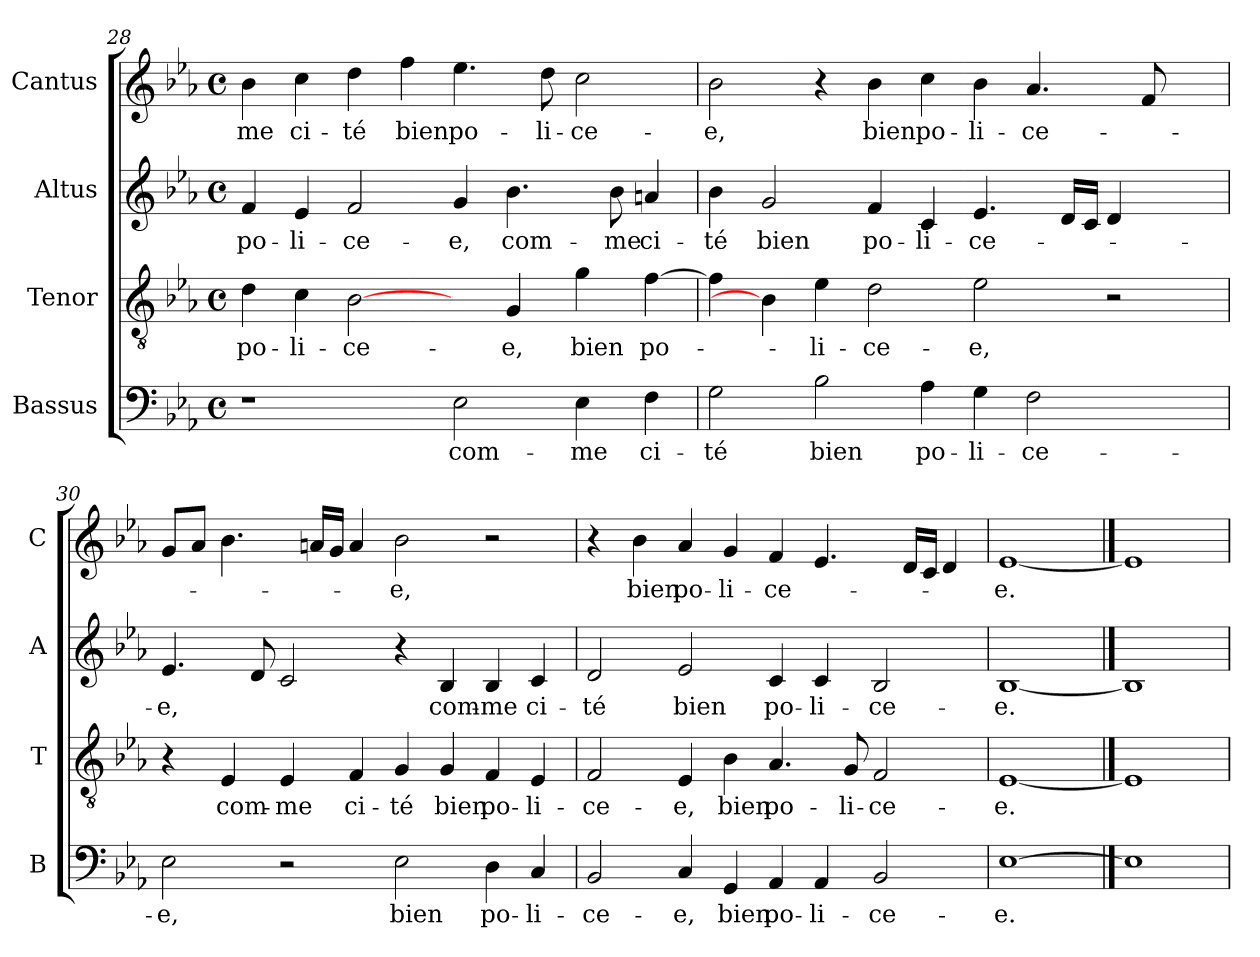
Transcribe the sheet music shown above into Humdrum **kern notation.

**kern	**text	**kern	**text	**kern	**text	**kern	**text
*part4	*part4	*part3	*part3	*part2	*part2	*part1	*part1
*staff4	*staff4	*staff3	*staff3	*staff2	*staff2	*staff1	*staff1
*I"Bassus	*	*I"Tenor	*	*I"Altus	*	*I"Cantus	*
*I'B	*	*I'T	*	*I'A	*	*I'C	*
*clefF4	*	*clefGv2	*	*clefG2	*	*clefG2	*
*k[b-e-a-]	*	*k[b-e-a-]	*	*k[b-e-a-]	*	*k[b-e-a-]	*
*E-:	*	*E-:	*	*E-:	*	*E-:	*
*M4/4	*	*M4/4	*	*M4/4	*	*M4/4	*
*met(c)	*	*met(c)	*	*met(c)	*	*met(c)	*
=28	=28	=28	=28	=28	=28	=28	=28
!	!	!	!LO:LY:b	!	!LO:LY:b	!	!LO:LY:b
1r	.	4d\	po-	4f/	po-	4b-\	-me
!	!	!	!LO:LY:b	!	!LO:LY:b	!	!LO:LY:b
.	.	4c\	-li-	4e-/	-li-	4cc\	ci-
!	!	!	!LO:LY:b	!	!LO:LY:b	!	!LO:LY:b
.	.	[2B-\	-ce-	2f/	-ce-	4dd\	-té
!	!	!	!	!	!	!	!LO:LY:b
.	.	.	.	.	.	4ff\	bien
!	!LO:LY:b	!	!	!	!LO:LY:b	!	!LO:LY:b
2E-\	com-	4ryy	.	4g/	-e,	4.ee-\	po-
!	!	!	!LO:LY:b	!	!LO:LY:b	!	!
.	.	4G/	-e,	4.b-\	com-	.	.
!	!	!	!	!	!	!	!LO:LY:b
.	.	.	.	.	.	8dd\	-li-
!	!LO:LY:b	!	!LO:LY:b	!	!	!	!LO:LY:b
4E-\	-me	4g\	bien	.	.	2cc\	-ce-
!	!	!	!	!	!LO:LY:b	!	!
.	.	.	.	8b-\	-me	.	.
!	!LO:LY:b	!	!LO:LY:b	!	!LO:LY:b	!	!
4F\	ci-	[4f\	po-	4an/	ci-	.	.
!!LO:LB:g=z
=29	=29	=29	=29	=29	=29	=29	=29
!	!LO:LY:b	!	!	!	!LO:LY:b	!	!LO:LY:b
2G\	-té	4f\]	.	4b-\	-té	2b-\	-e,
!	!	!	!	!	!LO:LY:b	!	!
.	.	4B-\]	.	2g/	bien	.	.
!	!LO:LY:b	!	!LO:LY:b	!	!	!	!
2B-\	bien	4e-\	-li-	.	.	4r	.
!	!	!	!LO:LY:b	!	!LO:LY:b	!	!LO:LY:b
.	.	2d\	-ce-	4f/	po-	4b-\	bien
!	!LO:LY:b	!	!	!	!LO:LY:b	!	!LO:LY:b
4A-\	po-	.	.	4c/	-li-	4cc\	po-
!	!LO:LY:b	!	!LO:LY:b	!	!LO:LY:b	!	!LO:LY:b
4G\	-li-	2e-\	-e,	4.e-/	-ce-	4b-\	-li-
!	!LO:LY:b	!	!	!	!	!	!LO:LY:b
2F\	-ce-	.	.	.	.	4.a-/	-ce-
.	.	.	.	16d/LL	.	.	.
.	.	.	.	16c/JJ	.	.	.
.	.	2r	.	4d/	.	.	.
.	.	.	.	.	.	8f/	.
4ryy	.	.	.	4ryy	.	4ryy	.
=30	=30	=30	=30	=30	=30	=30	=30
!	!LO:LY:b	!	!	!	!LO:LY:b	!	!
2E-\	-e,	4r	.	4.e-/	-e,	8g/L	.
.	.	.	.	.	.	8a-/J	.
!	!	!	!LO:LY:b	!	!	!	!
.	.	4E-/	com-	.	.	4.b-\	.
.	.	.	.	8d/	.	.	.
!	!	!	!LO:LY:b	!	!	!	!
2r	.	4E-/	-me	2c/	.	.	.
.	.	.	.	.	.	16an/LL	.
.	.	.	.	.	.	16g/JJ	.
!	!	!	!LO:LY:b	!	!	!	!
.	.	4F/	ci-	.	.	4a/	.
!	!LO:LY:b	!	!LO:LY:b	!	!	!	!LO:LY:b
2E-\	bien	4G/	-té	4r	.	2b-\	-e,
!	!	!	!LO:LY:b	!	!LO:LY:b	!	!
.	.	4G/	bien	4B-/	com-	.	.
!	!LO:LY:b	!	!LO:LY:b	!	!LO:LY:b	!	!
4D\	po-	4F/	po-	4B-/	-me	2r	.
!	!LO:LY:b	!	!LO:LY:b	!	!LO:LY:b	!	!
4C/	-li-	4E-/	-li-	4c/	ci-	.	.
=31	=31	=31	=31	=31	=31	=31	=31
!	!LO:LY:b	!	!LO:LY:b	!	!LO:LY:b	!	!
2BB-/	-ce-	2F/	-ce-	2d/	-té	4r	.
!	!	!	!	!	!	!	!LO:LY:b
.	.	.	.	.	.	4b-\	bien
!	!LO:LY:b	!	!LO:LY:b	!	!LO:LY:b	!	!LO:LY:b
4C/	-e,	4E-/	-e,	2e-/	bien	4a-/	po-
!	!LO:LY:b	!	!LO:LY:b	!	!	!	!LO:LY:b
4GG/	bien	4B-\	bien	.	.	4g/	-li-
!	!LO:LY:b	!	!LO:LY:b	!	!LO:LY:b	!	!LO:LY:b
4AA-/	po-	4.A-/	po-	4c/	po-	4f/	-ce-
!	!LO:LY:b	!	!	!	!LO:LY:b	!	!
4AA-/	-li-	.	.	4c/	-li-	4.e-/	.
!	!	!	!LO:LY:b	!	!	!	!
.	.	8G/	-li-	.	.	.	.
!	!LO:LY:b	!	!LO:LY:b	!	!LO:LY:b	!	!
2BB-/	-ce-	2F/	-ce-	2B-/	-ce-	.	.
.	.	.	.	.	.	16d/LL	.
.	.	.	.	.	.	16c/JJ	.
.	.	.	.	.	.	4d/	.
=32	=32	=32	=32	=32	=32	=32	=32
!	!LO:LY:b	!	!LO:LY:b	!	!LO:LY:b	!	!LO:LY:b
[1E-	-e.	[1E-	-e.	[1B-	-e.	[1e-	-e.
==33	==33	==33	==33	==33	==33	==33	==33
1E-]	.	1E-]	.	1B-]	.	1e-]	.
=	=	=	=	=	=	=	=
*-	*-	*-	*-	*-	*-	*-	*-
